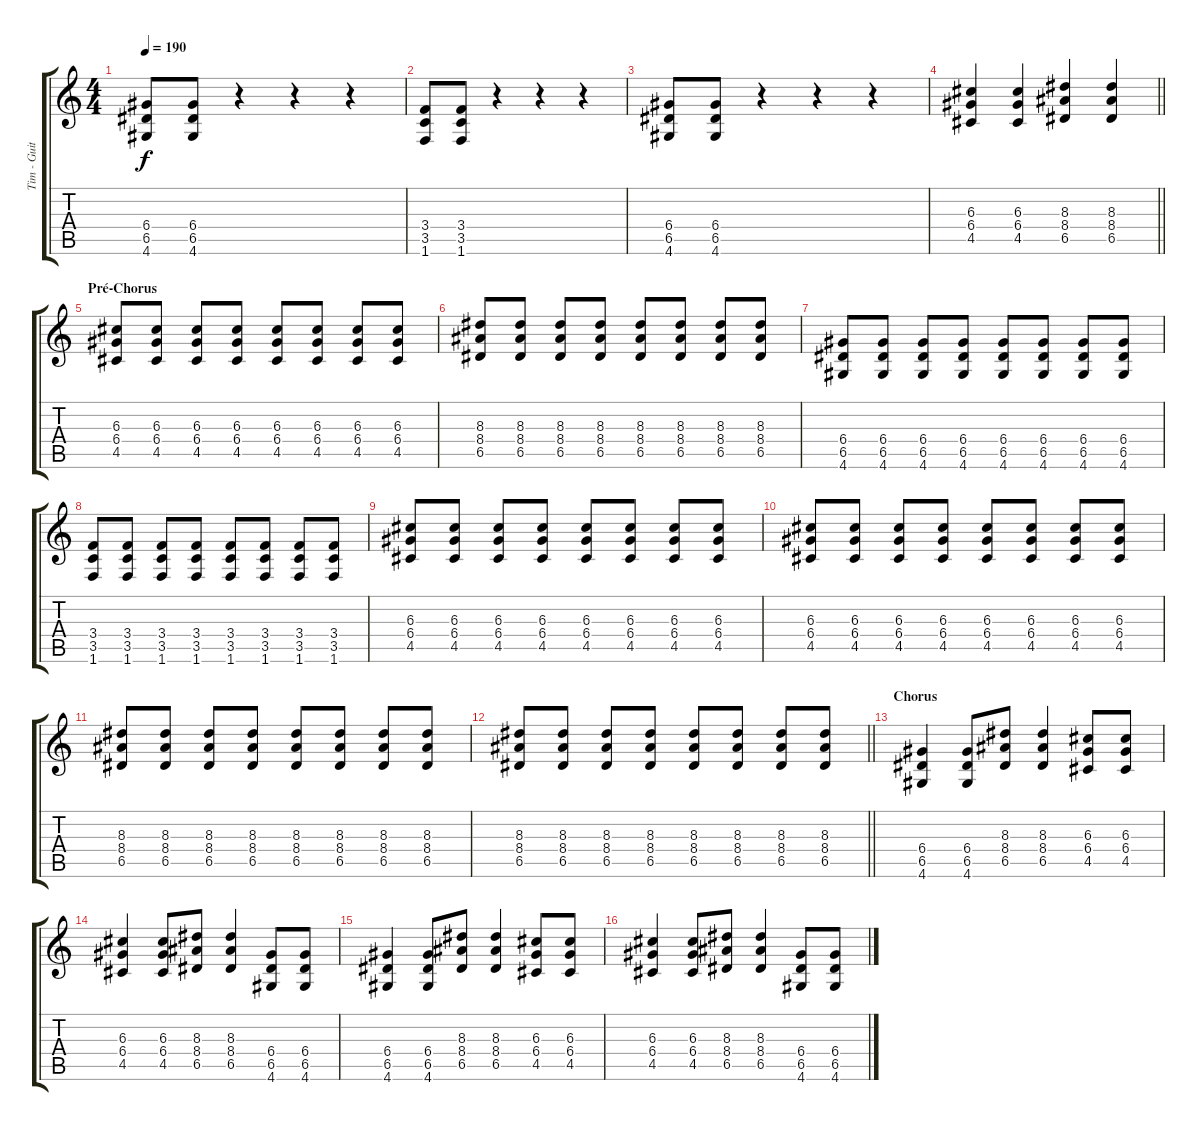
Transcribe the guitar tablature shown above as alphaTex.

\track ("Tim - Guitar Rithmic" "Tim - Guit") {instrument distortionguitar}
\staff {score tabs}
\tuning (E4 B3 G3 D3 A2 E2) {hide}
\ts (4 4)
\tempo 190
\clef g2
\ks c
(6.4 6.5 4.6).8{dy f} (6.4 6.5 4.6).8 r.4 r.4 r.4 |
(3.4 3.5 1.6).8 (3.4 3.5 1.6).8 r.4 r.4 r.4 |
(6.4 6.5 4.6).8 (6.4 6.5 4.6).8 r.4 r.4 r.4 |
\barLineRight lightlight
(6.3 6.4 4.5).4 (6.3 6.4 4.5).4 (8.3 8.4 6.5).4 (8.3 8.4 6.5).4 |
\section ("" "Pré-Chorus")
(6.3 6.4 4.5).8 (6.3 6.4 4.5).8 (6.3 6.4 4.5).8 (6.3 6.4 4.5).8 (6.3 6.4 4.5).8 (6.3 6.4 4.5).8 (6.3 6.4 4.5).8 (6.3 6.4 4.5).8 |
(8.3 8.4 6.5).8 (8.3 8.4 6.5).8 (8.3 8.4 6.5).8 (8.3 8.4 6.5).8 (8.3 8.4 6.5).8 (8.3 8.4 6.5).8 (8.3 8.4 6.5).8 (8.3 8.4 6.5).8 |
(6.4 6.5 4.6).8 (6.4 6.5 4.6).8 (6.4 6.5 4.6).8 (6.4 6.5 4.6).8 (6.4 6.5 4.6).8 (6.4 6.5 4.6).8 (6.4 6.5 4.6).8 (6.4 6.5 4.6).8 |
(3.4 3.5 1.6).8 (3.4 3.5 1.6).8 (3.4 3.5 1.6).8 (3.4 3.5 1.6).8 (3.4 3.5 1.6).8 (3.4 3.5 1.6).8 (3.4 3.5 1.6).8 (3.4 3.5 1.6).8 |
(6.3 6.4 4.5).8 (6.3 6.4 4.5).8 (6.3 6.4 4.5).8 (6.3 6.4 4.5).8 (6.3 6.4 4.5).8 (6.3 6.4 4.5).8 (6.3 6.4 4.5).8 (6.3 6.4 4.5).8 |
(6.3 6.4 4.5).8 (6.3 6.4 4.5).8 (6.3 6.4 4.5).8 (6.3 6.4 4.5).8 (6.3 6.4 4.5).8 (6.3 6.4 4.5).8 (6.3 6.4 4.5).8 (6.3 6.4 4.5).8 |
(8.3 8.4 6.5).8 (8.3 8.4 6.5).8 (8.3 8.4 6.5).8 (8.3 8.4 6.5).8 (8.3 8.4 6.5).8 (8.3 8.4 6.5).8 (8.3 8.4 6.5).8 (8.3 8.4 6.5).8 |
\barLineRight lightlight
(8.3 8.4 6.5).8 (8.3 8.4 6.5).8 (8.3 8.4 6.5).8 (8.3 8.4 6.5).8 (8.3 8.4 6.5).8 (8.3 8.4 6.5).8 (8.3 8.4 6.5).8 (8.3 8.4 6.5).8 |
\section ("" "Chorus")
(6.4 6.5 4.6).4 (6.4 6.5 4.6).8 (8.3 8.4 6.5).8 (8.3 8.4 6.5).4 (6.3 6.4 4.5).8 (6.3 6.4 4.5).8 |
(6.3 6.4 4.5).4 (6.3 6.4 4.5).8 (8.3 8.4 6.5).8 (8.3 8.4 6.5).4 (6.4 6.5 4.6).8 (6.4 6.5 4.6).8 |
(6.4 6.5 4.6).4 (6.4 6.5 4.6).8 (8.3 8.4 6.5).8 (8.3 8.4 6.5).4 (6.3 6.4 4.5).8 (6.3 6.4 4.5).8 |
(6.3 6.4 4.5).4 (6.3 6.4 4.5).8 (8.3 8.4 6.5).8 (8.3 8.4 6.5).4 (6.4 6.5 4.6).8 (6.4 6.5 4.6).8
